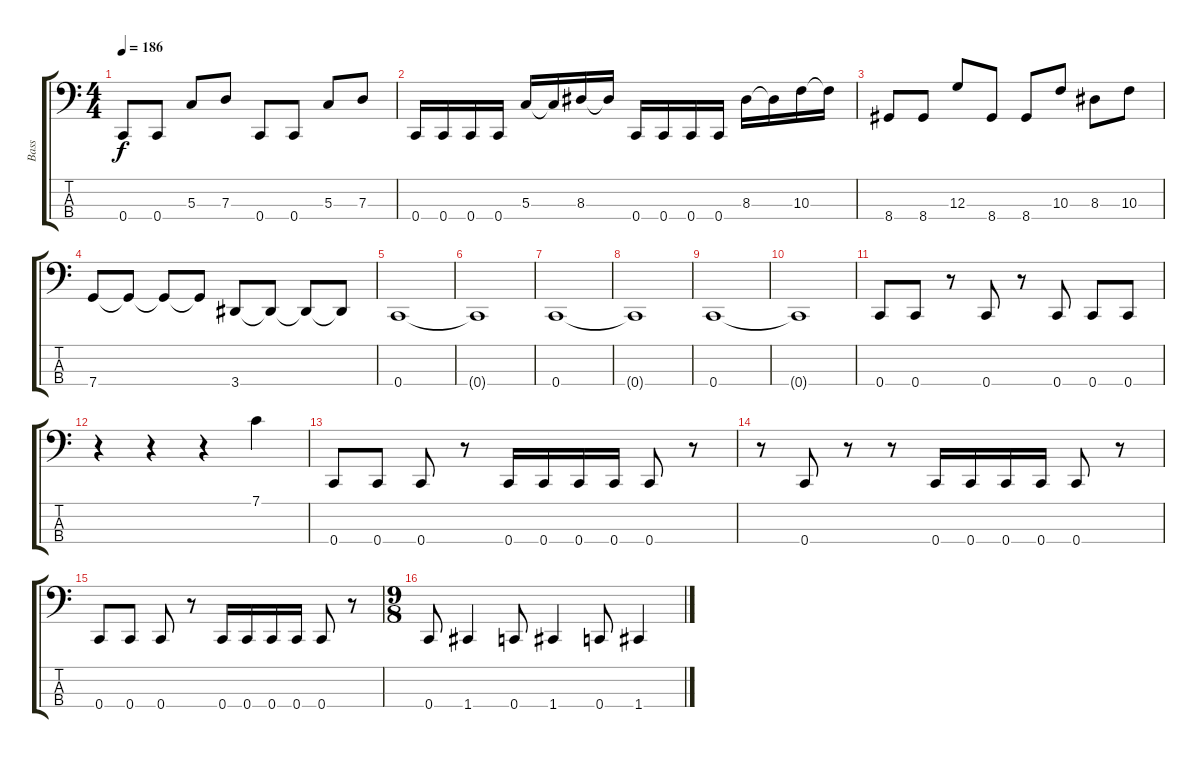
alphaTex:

\track ("Bass" "Bass") {instrument electricbasspick bank 255}
\staff {score tabs}
\tuning (F2 C2 G1 C1) {hide}
\ts (4 4)
\tempo 186
\clef f4
\ks c
0.4.8{dy f} 0.4.8 5.3.8 7.3.8 0.4.8 0.4.8 5.3.8 7.3.8 |
0.4.16 0.4.16 0.4.16 0.4.16 5.3.16 5.3{t}.16 8.3.16 8.3{t}.16 0.4.16 0.4.16 0.4.16 0.4.16 8.3.16 8.3{t}.16 10.3.16 10.3{t}.16 |
8.4.8 8.4.8 12.3.8 8.4.8 8.4.8 10.3.8 8.3.8 10.3.8 |
7.4.8 7.4{t}.8 7.4{t}.8 7.4{t}.8 3.4.8 3.4{t}.8 3.4{t}.8 3.4{t}.8 |
0.4.1 |
0.4{t}.1 |
0.4.1 |
0.4{t}.1 |
0.4.1 |
0.4{t}.1 |
0.4.8 0.4.8 r.8 0.4.8 r.8 0.4.8 0.4.8 0.4.8 |
r.4 r.4 r.4 7.1.4 |
0.4.8 0.4.8 0.4.8 r.8 0.4.16 0.4.16 0.4.16 0.4.16 0.4.8 r.8 |
r.8 0.4.8 r.8 r.8 0.4.16 0.4.16 0.4.16 0.4.16 0.4.8 r.8 |
0.4.8 0.4.8 0.4.8 r.8 0.4.16 0.4.16 0.4.16 0.4.16 0.4.8 r.8 |
\ts (9 8)
0.4.8 1.4.4 0.4.8 1.4.4 0.4.8 1.4.4
